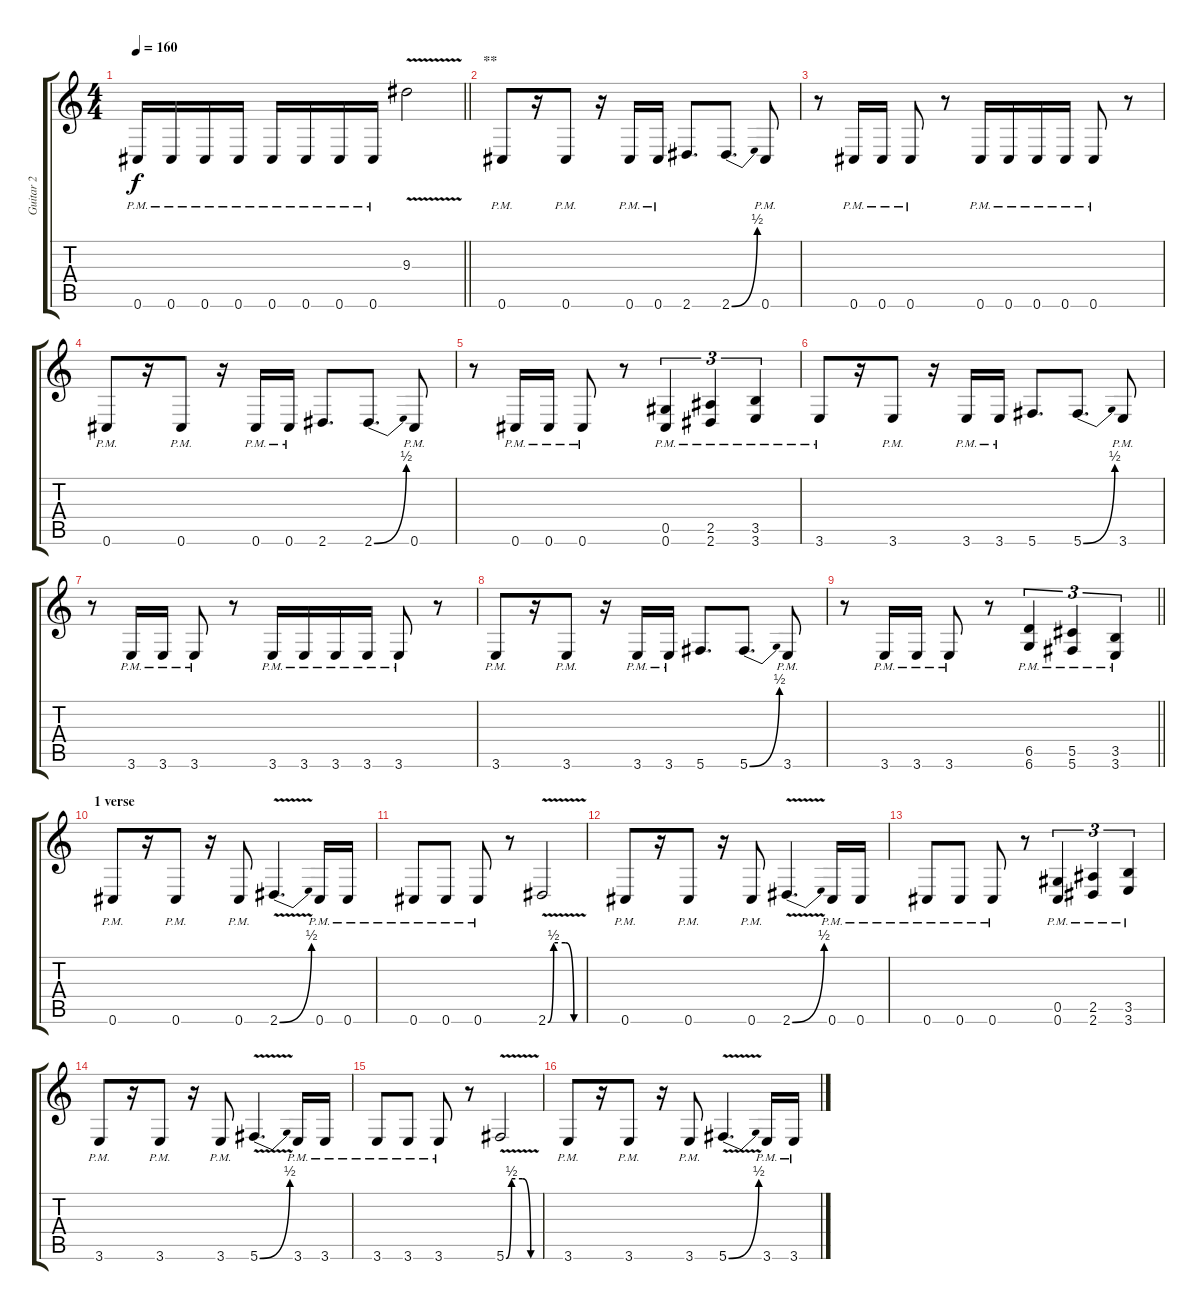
\track ("Guitar 2" "Guitar 2") {instrument overdrivenguitar}
\staff {score tabs}
\tuning (Eb4 Bb3 Gb3 Db3 Ab2 Db2) {hide}
\ts (4 4)
\tempo 160
\clef g2
\barLineRight lightlight
\ks c
0.6{pm}.16{dy f} 0.6{pm}.16 0.6{pm}.16 0.6{pm}.16 0.6{pm}.16 0.6{pm}.16 0.6{pm}.16 0.6{pm}.16 9.3{v}.2 |
\section ("" "**")
0.6{pm}.8 r.16 0.6{pm}.8 r.16 0.6{pm}.16 0.6{pm}.16 2.6.8{d} 2.6{be (bend 0 0 60 2)}.8{d} 0.6{pm}.8 |
r.8 0.6{pm}.16 0.6{pm}.16 0.6{pm}.8 r.8 0.6{pm}.16 0.6{pm}.16 0.6{pm}.16 0.6{pm}.16 0.6{pm}.8 r.8 |
0.6{pm}.8 r.16 0.6{pm}.8 r.16 0.6{pm}.16 0.6{pm}.16 2.6.8{d} 2.6{be (bend 0 0 60 2)}.8{d} 0.6{pm}.8 |
r.8 0.6{pm}.16 0.6{pm}.16 0.6{pm}.8 r.8 (0.5{pm} 0.6{pm}).4{tu (3 2)} (2.5{pm} 2.6{pm}).4{tu (3 2)} (3.5{pm} 3.6{pm}).4{tu (3 2)} |
3.6{pm}.8 r.16 3.6{pm}.8 r.16 3.6{pm}.16 3.6{pm}.16 5.6.8{d} 5.6{be (bend 0 0 60 2)}.8{d} 3.6{pm}.8 |
r.8 3.6{pm}.16 3.6{pm}.16 3.6{pm}.8 r.8 3.6{pm}.16 3.6{pm}.16 3.6{pm}.16 3.6{pm}.16 3.6{pm}.8 r.8 |
3.6{pm}.8 r.16 3.6{pm}.8 r.16 3.6{pm}.16 3.6{pm}.16 5.6.8{d} 5.6{be (bend 0 0 60 2)}.8{d} 3.6{pm}.8 |
\barLineRight lightlight
r.8 3.6{pm}.16 3.6{pm}.16 3.6{pm}.8 r.8 (6.5{pm} 6.6{pm}).4{tu (3 2)} (5.5{pm} 5.6{pm}).4{tu (3 2)} (3.5{pm} 3.6{pm}).4{tu (3 2)} |
\section ("" "1 verse")
0.6{pm}.8 r.16 0.6{pm}.8 r.16 0.6{pm}.8 2.6{be (bend 0 0 60 2) v}.4{d} 0.6{pm}.16 0.6{pm}.16 |
0.6{pm}.8 0.6{pm}.8 0.6{pm}.8 r.8 2.6{be (custom 0 0 10 2 30 2 45 0 60 0) v}.2 |
0.6{pm}.8 r.16 0.6{pm}.8 r.16 0.6{pm}.8 2.6{be (bend 0 0 60 2) v}.4{d} 0.6{pm}.16 0.6{pm}.16 |
0.6{pm}.8 0.6{pm}.8 0.6{pm}.8 r.8 (0.5{pm} 0.6{pm}).4{tu (3 2)} (2.5{pm} 2.6{pm}).4{tu (3 2)} (3.5{pm} 3.6{pm}).4{tu (3 2)} |
3.6{pm}.8 r.16 3.6{pm}.8 r.16 3.6{pm}.8 5.6{be (bend 0 0 60 2) v}.4{d} 3.6{pm}.16 3.6{pm}.16 |
3.6{pm}.8 3.6{pm}.8 3.6{pm}.8 r.8 5.6{be (custom 0 0 10 2 30 2 45 0 60 0) v}.2 |
3.6{pm}.8 r.16 3.6{pm}.8 r.16 3.6{pm}.8 5.6{be (bend 0 0 60 2) v}.4{d} 3.6{pm}.16 3.6{pm}.16
